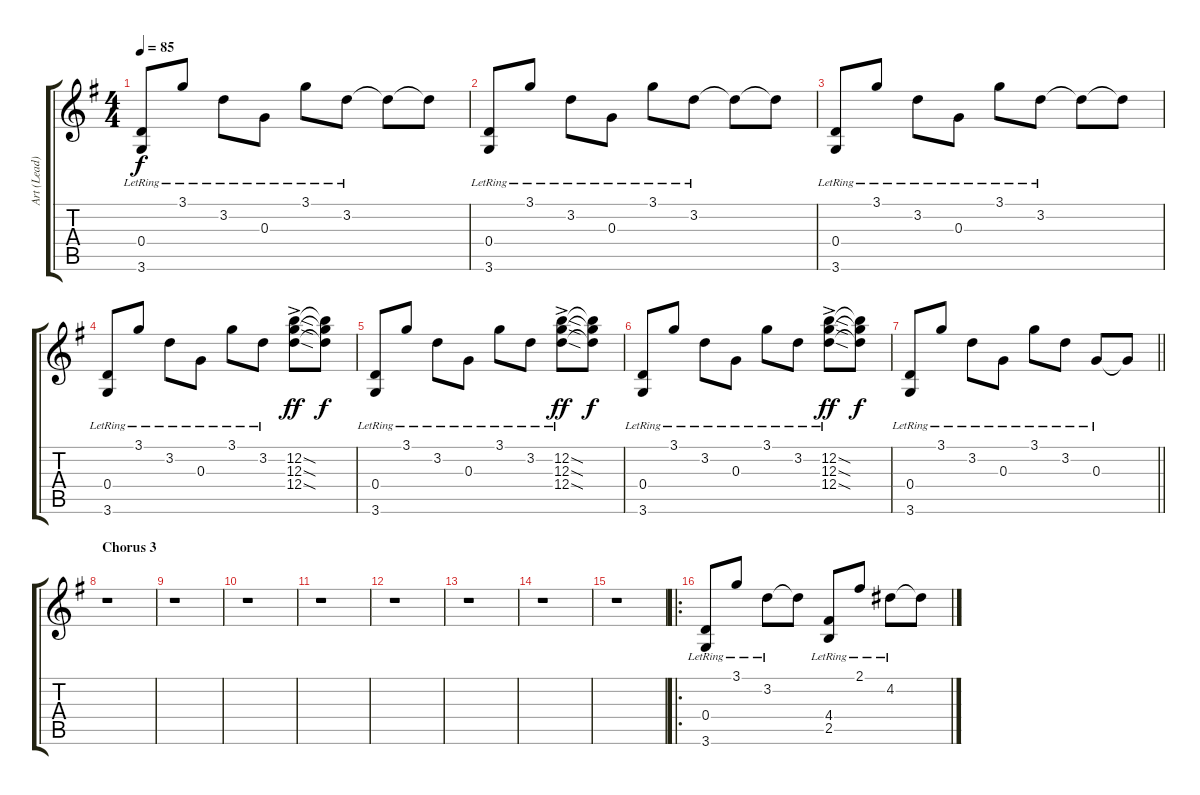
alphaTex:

\track ("Art (Lead) w/tremolo" "Art (Lead)") {instrument electricguitarmuted}
\staff {score tabs}
\tuning (E4 B3 G3 D3 A2 E2) {hide}
\ts (4 4)
\tempo 85
\clef g2
\ks g
(0.4{lr} 3.6{lr}).8{dy f} 3.1{lr}.8 3.2{lr}.8 0.3{lr}.8 3.1{lr}.8 3.2{lr}.8 3.2{t}.8 3.2{t}.8 |
(0.4{lr} 3.6{lr}).8 3.1{lr}.8 3.2{lr}.8 0.3{lr}.8 3.1{lr}.8 3.2{lr}.8 3.2{t}.8 3.2{t}.8 |
(0.4{lr} 3.6{lr}).8 3.1{lr}.8 3.2{lr}.8 0.3{lr}.8 3.1{lr}.8 3.2{lr}.8 3.2{t}.8 3.2{t}.8 |
(0.4{lr} 3.6{lr}).8 3.1{lr}.8 3.2{lr}.8 0.3{lr}.8 3.1{lr}.8 3.2{lr}.8 (12.2{sod ac} 12.3{sod ac} 12.4{sod ac}).8{dy ff} (12.2{t} 12.3{t} 12.4{t}).8{dy f} |
(0.4{lr} 3.6{lr}).8 3.1{lr}.8 3.2{lr}.8 0.3{lr}.8 3.1{lr}.8 3.2{lr}.8 (12.2{sod ac lr} 12.3{sod ac lr} 12.4{sod ac lr}).8{dy ff} (12.2{t} 12.3{t} 12.4{t}).8{dy f} |
(0.4{lr} 3.6{lr}).8 3.1{lr}.8 3.2{lr}.8 0.3{lr}.8 3.1{lr}.8 3.2{lr}.8 (12.2{sod ac lr} 12.3{sod ac lr} 12.4{sod ac lr}).8{dy ff} (12.2{t} 12.3{t} 12.4{t}).8{dy f} |
\barLineRight lightlight
(0.4{lr} 3.6{lr}).8 3.1{lr}.8 3.2{lr}.8 0.3{lr}.8 3.1{lr}.8 3.2{lr}.8 0.3{lr}.8 0.3{t}.8 |
\section ("" "Chorus 3")
r.1 |
r.1 |
r.1 |
r.1 |
r.1 |
r.1 |
r.1 |
r.1 |
\ro
(0.4{lr} 3.6{lr}).8 3.1{lr}.8 3.2{lr}.8 3.2{t}.8 (4.4{lr} 2.5{lr}).8 2.1{lr}.8 4.2{lr}.8 4.2{t}.8
